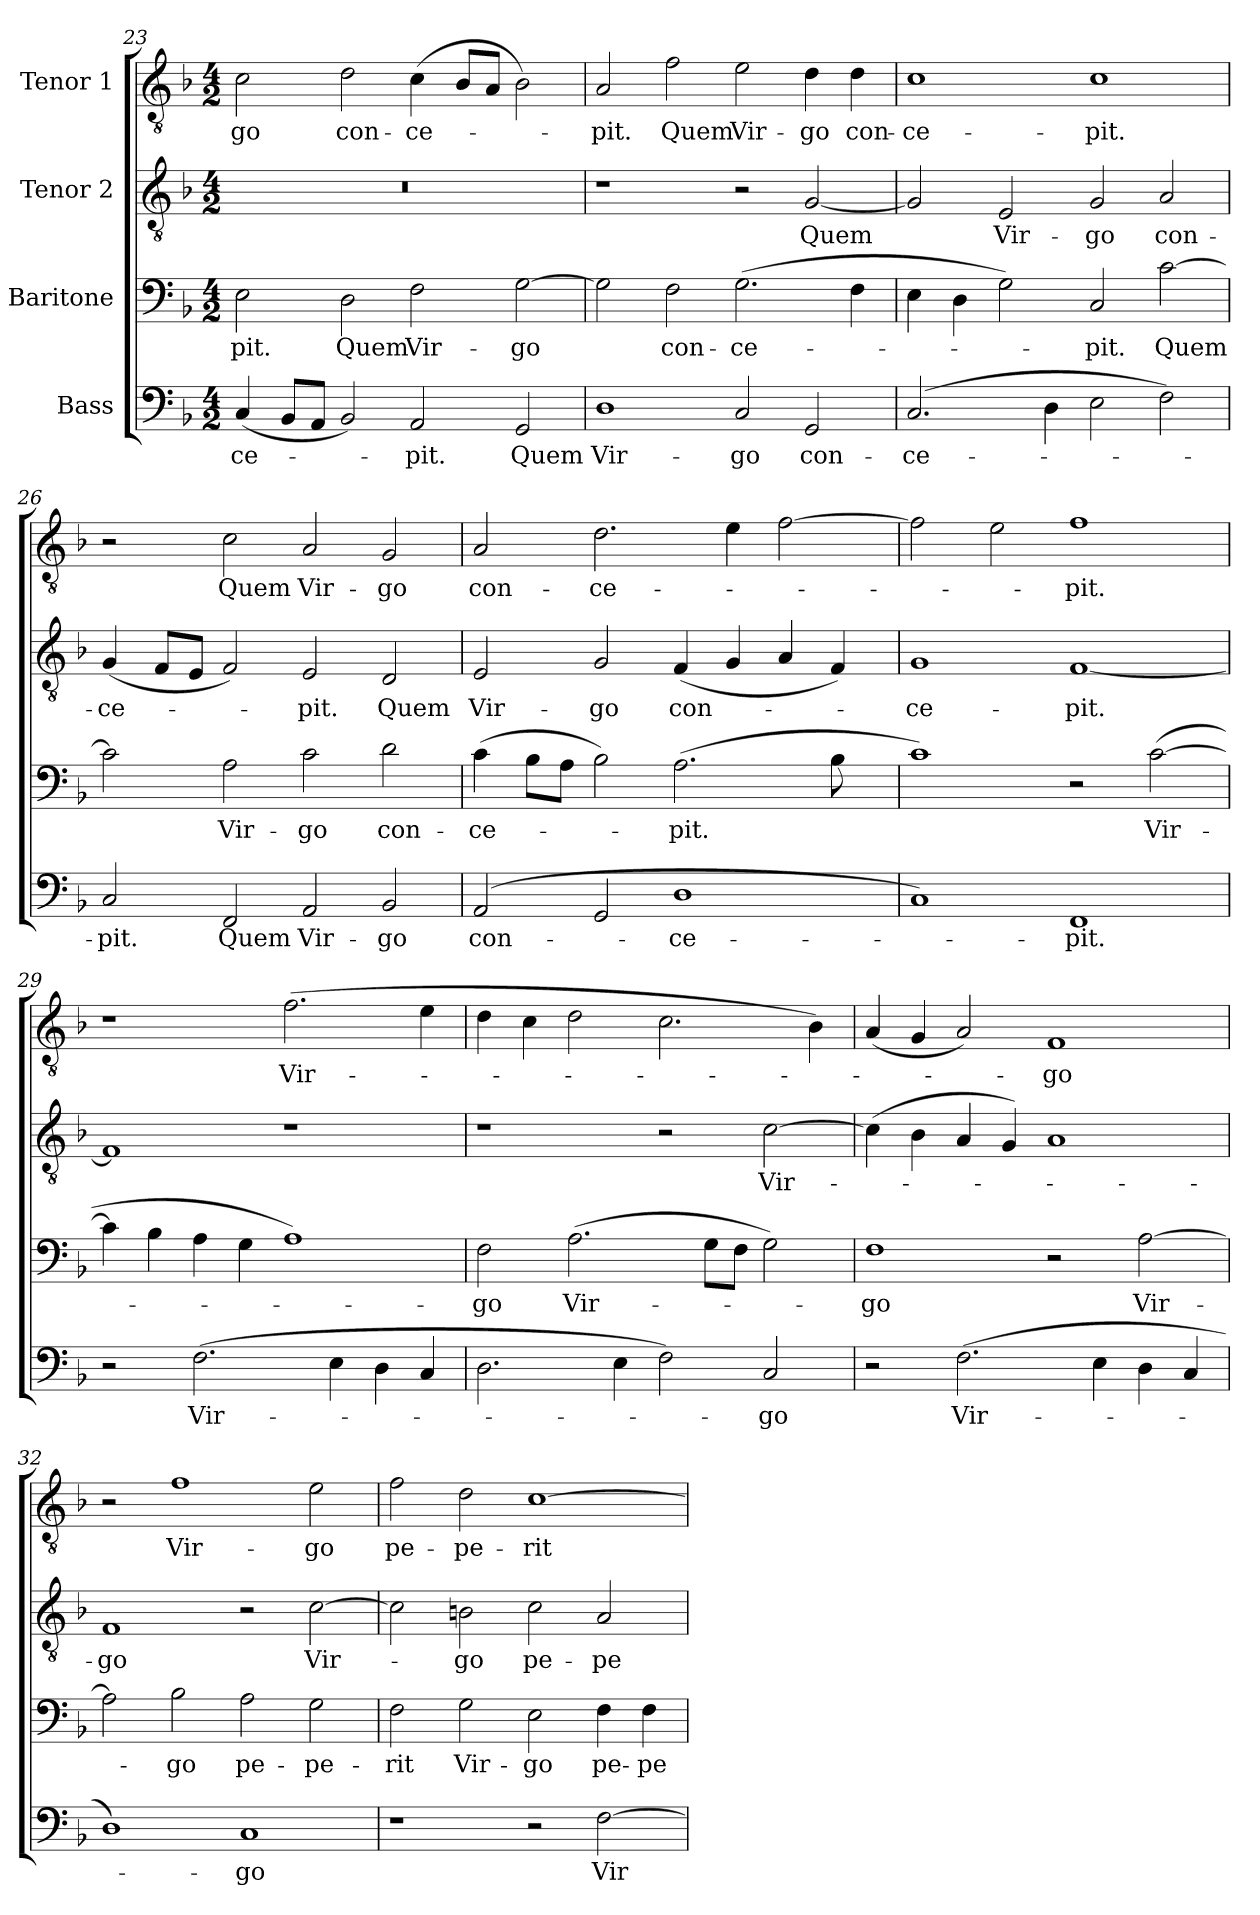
**kern	**text	**kern	**text	**kern	**text	**kern	**text
*part4	*part4	*part3	*part3	*part2	*part2	*part1	*part1
*staff4	*staff4	*staff3	*staff3	*staff2	*staff2	*staff1	*staff1
*I"Bass	*	*I"Baritone	*	*I"Tenor 2	*	*I"Tenor 1	*
*clefF4	*	*clefF4	*	*clefGv2	*	*clefGv2	*
*k[b-]	*	*k[b-]	*	*k[b-]	*	*k[b-]	*
*F:	*	*F:	*	*F:	*	*F:	*
*M4/2	*	*M4/2	*	*M4/2	*	*M4/2	*
=23	=23	=23	=23	=23	=23	=23	=23
(4C/	-ce-	2E\	-pit.	0r	.	2c\	-go
8BB-/L	.	.	.	.	.	.	.
8AA/J	.	.	.	.	.	.	.
2BB-/)	.	2D\	Quem	.	.	2d\	con-
2AA/	-pit.	2F\	Vir-	.	.	(4c\	-ce-
.	.	.	.	.	.	8B-/L	.
.	.	.	.	.	.	8A/J	.
2GG/	Quem	[2G\	-go	.	.	2B-\)	.
=24	=24	=24	=24	=24	=24	=24	=24
1D	Vir-	2G\]	.	1r	.	2A/	-pit.
.	.	2F\	con-	.	.	2f\	Quem
2C/	-go	(2.G\	-ce-	2r	.	2e\	Vir-
2GG/	con-	.	.	[2G/	Quem	4d\	-go
.	.	4F\	.	.	.	4d\	con-
=25	=25	=25	=25	=25	=25	=25	=25
(2.C/	-ce-	4E\	.	2G/]	.	1c	-ce-
.	.	4D\	.	.	.	.	.
.	.	2G\)	.	2E/	Vir-	.	.
4D\	.	.	.	.	.	.	.
2E\	.	2C/	-pit.	2G/	-go	1c	-pit.
2F\)	.	[2c\	Quem	2A/	con-	.	.
!!LO:PB:g=z
=26	=26	=26	=26	=26	=26	=26	=26
2C/	-pit.	2c\]	.	(4G/	-ce-	2r	.
.	.	.	.	8F/L	.	.	.
.	.	.	.	8E/J	.	.	.
2FF/	Quem	2A\	Vir-	2F/)	.	2c\	Quem
2AA/	Vir-	2c\	-go	2E/	-pit.	2A/	Vir-
2BB-/	-go	2d\	con-	2D/	Quem	2G/	-go
=27	=27	=27	=27	=27	=27	=27	=27
(2AA/	con-	(4c\	-ce-	2E/	Vir-	2A/	con-
.	.	8B-\L	.	.	.	.	.
.	.	8A\J	.	.	.	.	.
2GG/	.	2B-\)	.	2G/	-go	2.d\	-ce-
1D	-ce-	(2.A\	-pit.	(4F/	con-	.	.
.	.	.	.	4G/	.	4e\	.
.	.	.	.	4A/	.	[2f\	.
.	.	8B-\	.	4F/)	.	.	.
.	.	8ryy	.	.	.	.	.
=28	=28	=28	=28	=28	=28	=28	=28
1C)	.	1c)	.	1G	-ce-	2f\]	.
.	.	.	.	.	.	2e\	.
1FF	-pit.	2r	.	[1F	-pit.	1f	-pit.
.	.	([2c\	Vir-	.	.	.	.
=29	=29	=29	=29	=29	=29	=29	=29
2r	.	4c\]	.	1F]	.	1r	.
.	.	4B-\	.	.	.	.	.
(2.F\	Vir-	4A\	.	.	.	.	.
.	.	4G\	.	.	.	.	.
.	.	1A)	.	1r	.	(2.f\	Vir-
4E\	.	.	.	.	.	.	.
4D\	.	.	.	.	.	.	.
4C/	.	.	.	.	.	4e\	.
=30	=30	=30	=30	=30	=30	=30	=30
2.D\	.	2F\	-go	1r	.	4d\	.
.	.	.	.	.	.	4c\	.
.	.	(2.A\	Vir-	.	.	2d\	.
4E\	.	.	.	.	.	.	.
2F\)	.	.	.	2r	.	2.c\	.
.	.	8G\L	.	.	.	.	.
.	.	8F\J	.	.	.	.	.
2C/	-go	2G\)	.	[2c\	Vir-	.	.
.	.	.	.	.	.	4B-\)	.
!!LO:LB:g=z
=31	=31	=31	=31	=31	=31	=31	=31
2r	.	1F	-go	(4c\]	.	(4A/	.
.	.	.	.	4B-\	.	4G/	.
(2.F\	Vir-	.	.	4A/	.	2A/)	.
.	.	.	.	4G/)	.	.	.
.	.	2r	.	1A	.	1F	-go
4E\	.	.	.	.	.	.	.
4D\	.	[2A\	Vir-	.	.	.	.
4C/	.	.	.	.	.	.	.
=32	=32	=32	=32	=32	=32	=32	=32
1D)	.	2A\]	.	1F	-go	2r	.
.	.	2B-\	-go	.	.	1f	Vir-
1C	-go	2A\	pe-	2r	.	.	.
.	.	2G\	-pe-	[2c\	Vir-	2e\	-go
=33	=33	=33	=33	=33	=33	=33	=33
1r	.	2F\	-rit	2c\]	.	2f\	pe-
.	.	2G\	Vir-	2Bn\	-go	2d\	-pe-
2r	.	2E\	-go	2c\	pe-	[1c	-rit
[2F\	Vir-	4F\	pe-	2A/	-pe-	.	.
.	.	4F\	-pe-	.	.	.	.
=	=	=	=	=	=	=	=
*-	*-	*-	*-	*-	*-	*-	*-
